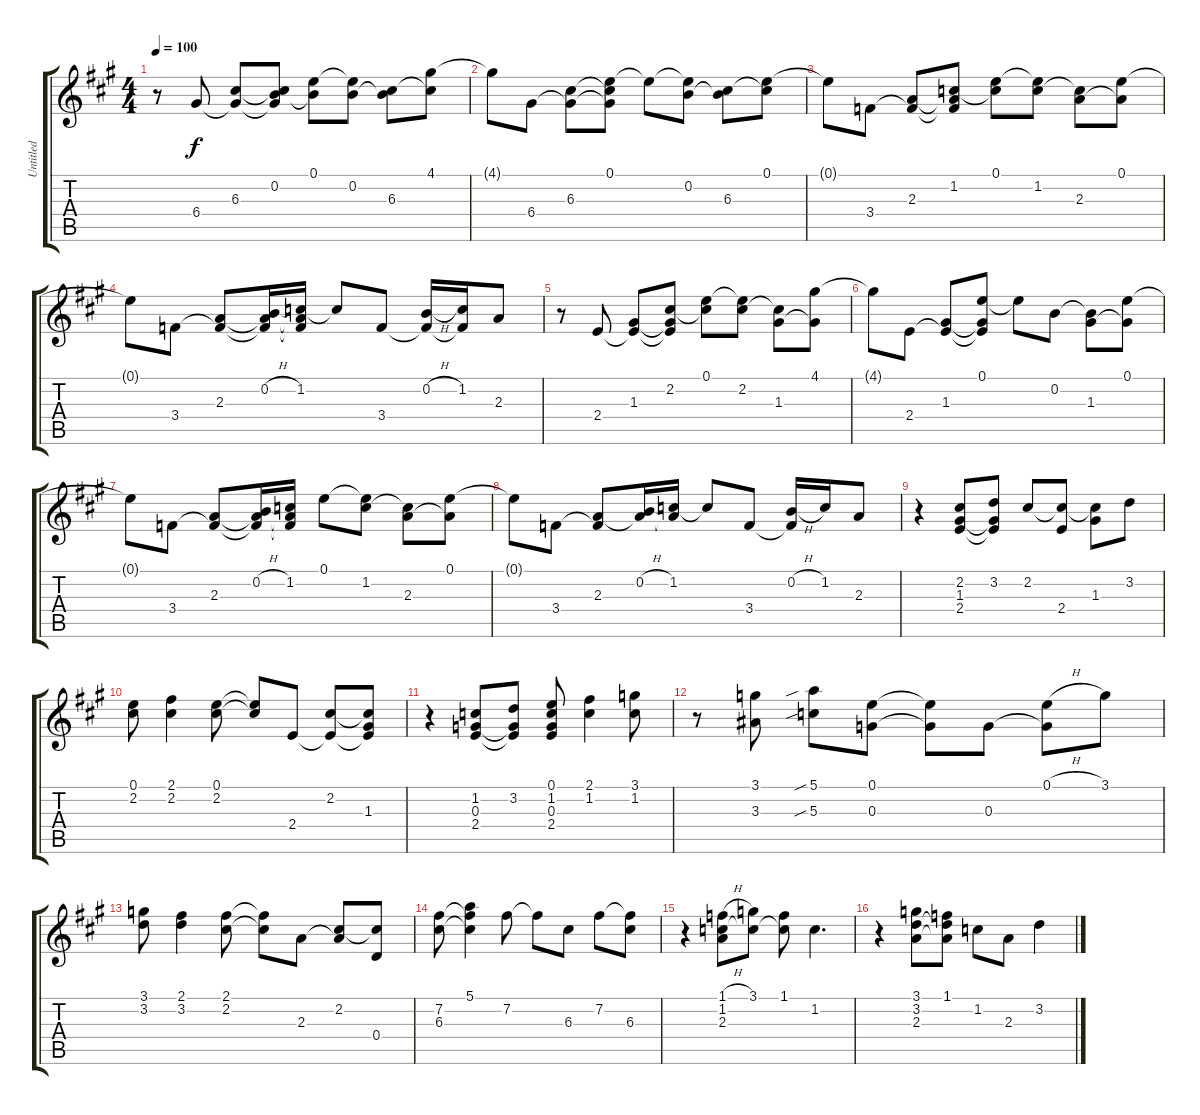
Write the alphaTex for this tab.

\track ("Untitled" "Untitled") {instrument acousticguitarsteel}
\staff {score tabs}
\tuning (E4 B3 G3 D3 A2 E2) {hide}
\ts (4 4)
\tempo 100
\clef g2
\ks a
r.8{dy f instrument acousticguitarsteel} 6.4.8 (6.3 6.4{t}).8 (0.2 6.3{t} 6.4{t}).8 (0.1 0.2{t}).8 (0.1{t} 0.2).8 (0.2{t} 6.3).8 (4.1 6.3{t}).8 |
4.1{t}.8 6.4.8 (6.3 6.4{t}).8 (0.1 6.3{t} 6.4{t}).8 0.1{t}.8 (0.1{t} 0.2).8 (0.2{t} 6.3).8 (0.1 6.3{t}).8 |
0.1{t}.8 3.4.8 (2.3 3.4{t}).8 (1.2 2.3{t} 3.4{t}).8 (0.1 1.2{t}).8 (0.1{t} 1.2).8 (1.2{t} 2.3).8 (0.1 2.3{t}).8 |
0.1{t}.8 3.4.8 (2.3 3.4{t}).8 (0.2{h} 2.3{t} 3.4{t}).16 (1.2 2.3{t} 3.4{t}).16 1.2{t}.8 3.4.8 (0.2{h} 3.4{t}).16 (1.2 3.4{t}).16 2.3.8 |
r.8 2.4.8 (1.3 2.4{t}).8 (2.2 1.3{t} 2.4{t}).8 (0.1 2.2{t}).8 (0.1{t} 2.2).8 (2.2{t} 1.3).8 (4.1 1.3{t}).8 |
4.1{t}.8 2.4.8 (1.3 2.4{t}).8 (0.1 1.3{t} 2.4{t}).8 0.1{t}.8 0.2.8 (0.2{t} 1.3).8 (0.1 1.3{t}).8 |
0.1{t}.8 3.4.8 (2.3 3.4{t}).8 (0.2{h} 2.3{t} 3.4{t}).16 (1.2 2.3{t} 3.4{t}).16 0.1.8 (0.1{t} 1.2).8 (1.2{t} 2.3).8 (0.1 2.3{t}).8 |
0.1{t}.8 3.4.8 (2.3 3.4{t}).8 (0.2{h} 2.3{t}).16 (1.2 2.3{t}).16 1.2{t}.8 3.4.8 (0.2{h} 3.4{t}).16 1.2.16 2.3.8 |
r.4 (2.2 1.3 2.4).8 (3.2 1.3{t} 2.4{t}).8 2.2.8 (2.2{t} 2.4).8 (2.2{t} 1.3).8 3.2.8 |
(0.1 2.2).8 (2.1 2.2).4 (0.1 2.2).8 (0.1{t} 2.2{t}).8 2.4.8 (2.2 2.4{t}).8 (2.2{t} 1.3 2.4{t}).8 |
r.4 (1.2 0.3 2.4).8 (3.2 0.3{t} 2.4{t}).8 (0.1 1.2 0.3 2.4).8 (2.1 1.2).4 (3.1 1.2).8 |
r.8 (3.1 3.3).8 (5.1{sib} 5.3{sib}).8 (0.1 0.3).8 (0.1{t} 0.3{t}).8 0.3.8 (0.1{h} 0.3{t}).8 3.1.8 |
(3.1 3.2).8 (2.1 3.2).4 (2.1 2.2).8 (2.1{t} 2.2{t}).8 2.3.8 (2.2 2.3{t}).8 (2.2{t} 0.4).8 |
(7.2 6.3).8 (5.1 7.2{t} 6.3{t}).4 7.2.8 7.2{t}.8 6.3.8 7.2.8 (7.2{t} 6.3).8 |
r.4 (1.1{h} 1.2 2.3).8 (3.1 1.2{t}).8 (1.1 1.2{t}).8 1.2.4{d} |
r.4 (3.1 3.2 2.3).8 (1.1 3.2{t} 2.3{t}).8 1.2.8 2.3.8 3.2.4
